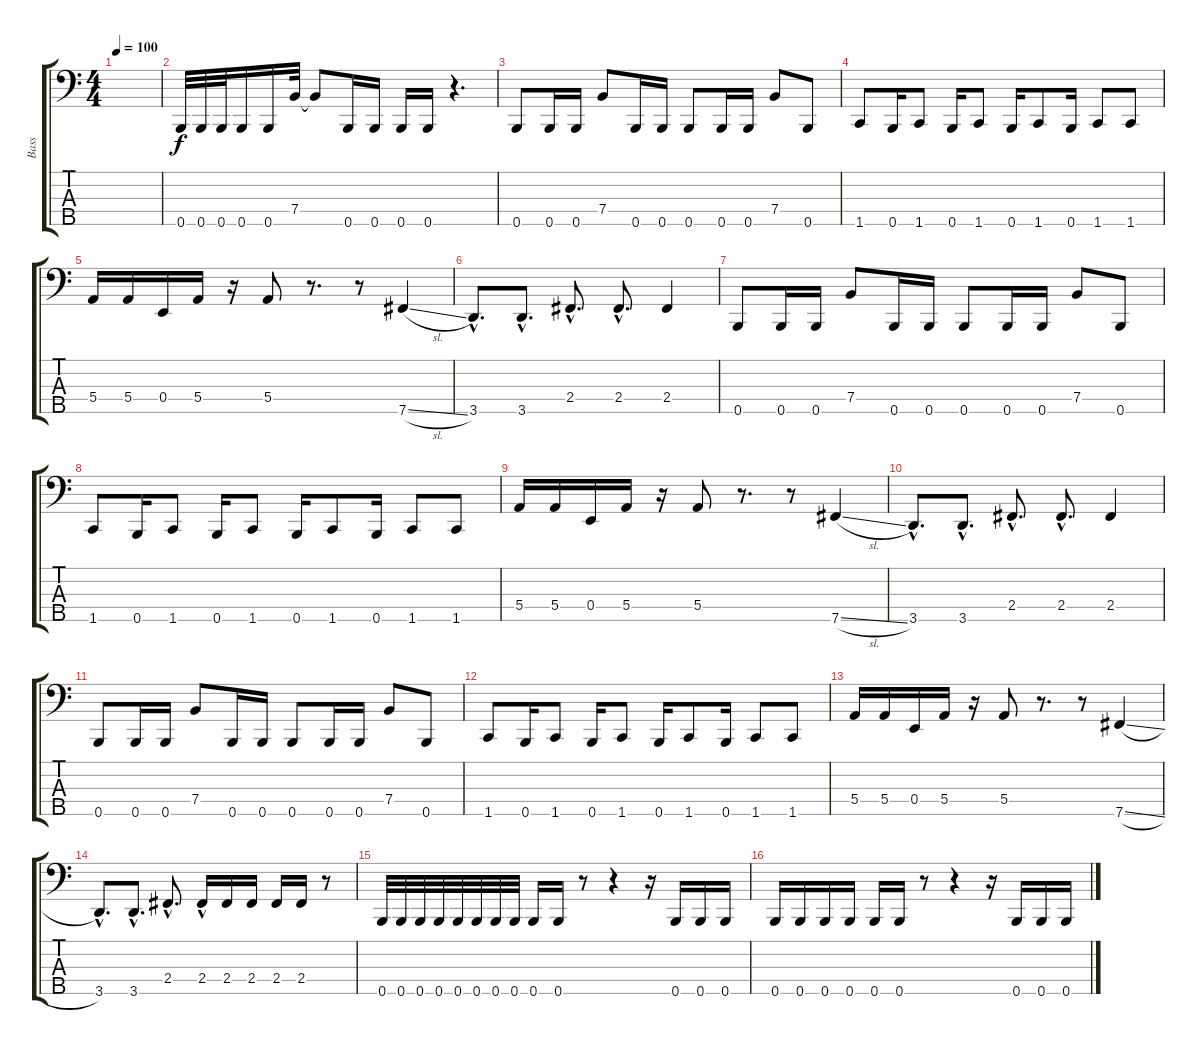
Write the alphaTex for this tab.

\track ("Bass" "Bass") {instrument electricbasspick}
\staff {score tabs}
\tuning (G2 D2 A1 E1 B0) {hide}
\ts (4 4)
\tempo 100
\clef f4
\ks c
|
0.5.32 0.5.32 0.5.32 0.5.16 0.5.16 7.4.32 7.4{t}.8 0.5.16 0.5.16 0.5.16 0.5.16 r.4{d} |
0.5.8 0.5.16 0.5.16 7.4.8 0.5.16 0.5.16 0.5.8 0.5.16 0.5.16 7.4.8 0.5.8 |
1.5.8 0.5.16 1.5.8 0.5.16 1.5.8 0.5.16 1.5.8 0.5.16 1.5.8 1.5.8 |
5.4.16 5.4.16 0.4.16 5.4.16 r.16 5.4.8 r.8{d} r.8 7.5{sl}.4 |
3.5{hac}.8{d} 3.5{hac}.8{d} 2.4{hac}.8{d} 2.4{hac}.8{d} 2.4.4 |
0.5.8 0.5.16 0.5.16 7.4.8 0.5.16 0.5.16 0.5.8 0.5.16 0.5.16 7.4.8 0.5.8 |
1.5.8 0.5.16 1.5.8 0.5.16 1.5.8 0.5.16 1.5.8 0.5.16 1.5.8 1.5.8 |
5.4.16 5.4.16 0.4.16 5.4.16 r.16 5.4.8 r.8{d} r.8 7.5{sl}.4 |
3.5{hac}.8{d} 3.5{hac}.8{d} 2.4{hac}.8{d} 2.4{hac}.8{d} 2.4.4 |
0.5.8 0.5.16 0.5.16 7.4.8 0.5.16 0.5.16 0.5.8 0.5.16 0.5.16 7.4.8 0.5.8 |
1.5.8 0.5.16 1.5.8 0.5.16 1.5.8 0.5.16 1.5.8 0.5.16 1.5.8 1.5.8 |
5.4.16 5.4.16 0.4.16 5.4.16 r.16 5.4.8 r.8{d} r.8 7.5{sl}.4 |
3.5{hac}.8{d} 3.5{hac}.8{d} 2.4{hac}.8{d} 2.4{hac}.16 2.4.16 2.4.16 2.4.16 2.4.16 r.8 |
0.5.32 0.5.32 0.5.32 0.5.32 0.5.32 0.5.32 0.5.32 0.5.32 0.5.16 0.5.16 r.8 r.4 r.16 0.5.16 0.5.16 0.5.16 |
0.5.16 0.5.16 0.5.16 0.5.16 0.5.16 0.5.16 r.8 r.4 r.16 0.5.16 0.5.16 0.5.16
